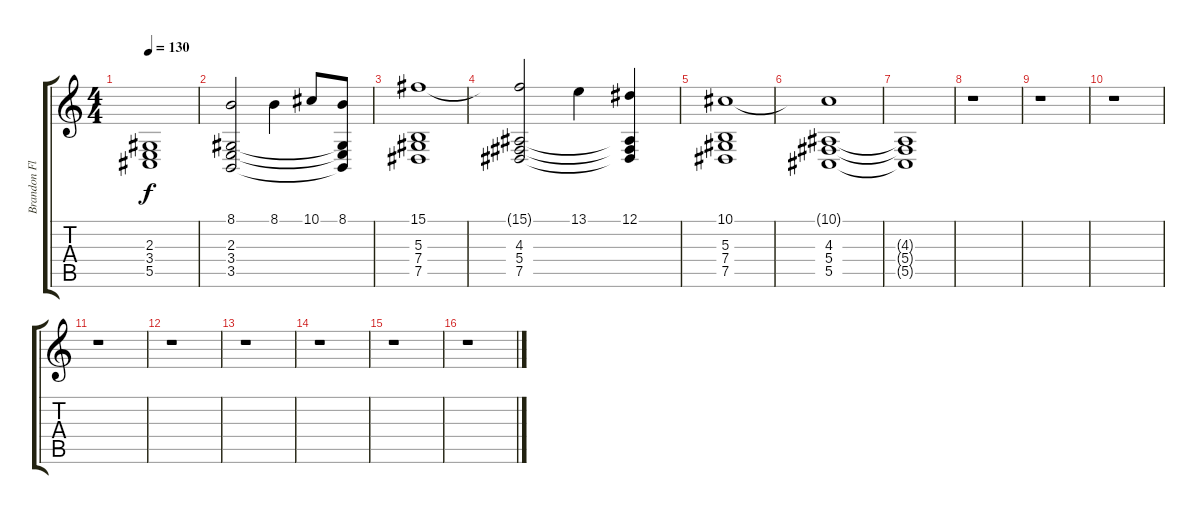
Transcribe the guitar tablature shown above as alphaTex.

\track ("Brandon Flowers (Synth 3)" "Brandon Fl") {instrument pad7halo}
\staff {score tabs}
\tuning (Eb4 Bb3 Gb3 Db3 Ab2 Eb2) {hide}
\ts (4 4)
\tempo 130
\clef g2
\ks c
(2.3{t} 3.4{t} 5.5{t}).1{dy f} |
(8.1 2.3 3.4 3.5).2 8.1.4 10.1.8 (8.1 2.3{t} 3.4{t} 3.5{t}).8 |
(15.1 5.3 7.4 7.5).1 |
(15.1{t} 4.3 5.4 7.5).2 13.1.4 (12.1 4.3{t} 5.4{t} 7.5{t}).4 |
(10.1 5.3 7.4 7.5).1 |
(10.1{t} 4.3 5.4 5.5).1 |
(4.3{t} 5.4{t} 5.5{t}).1 |
r.1 |
r.1 |
r.1 |
r.1 |
r.1 |
r.1 |
r.1 |
r.1 |
r.1
